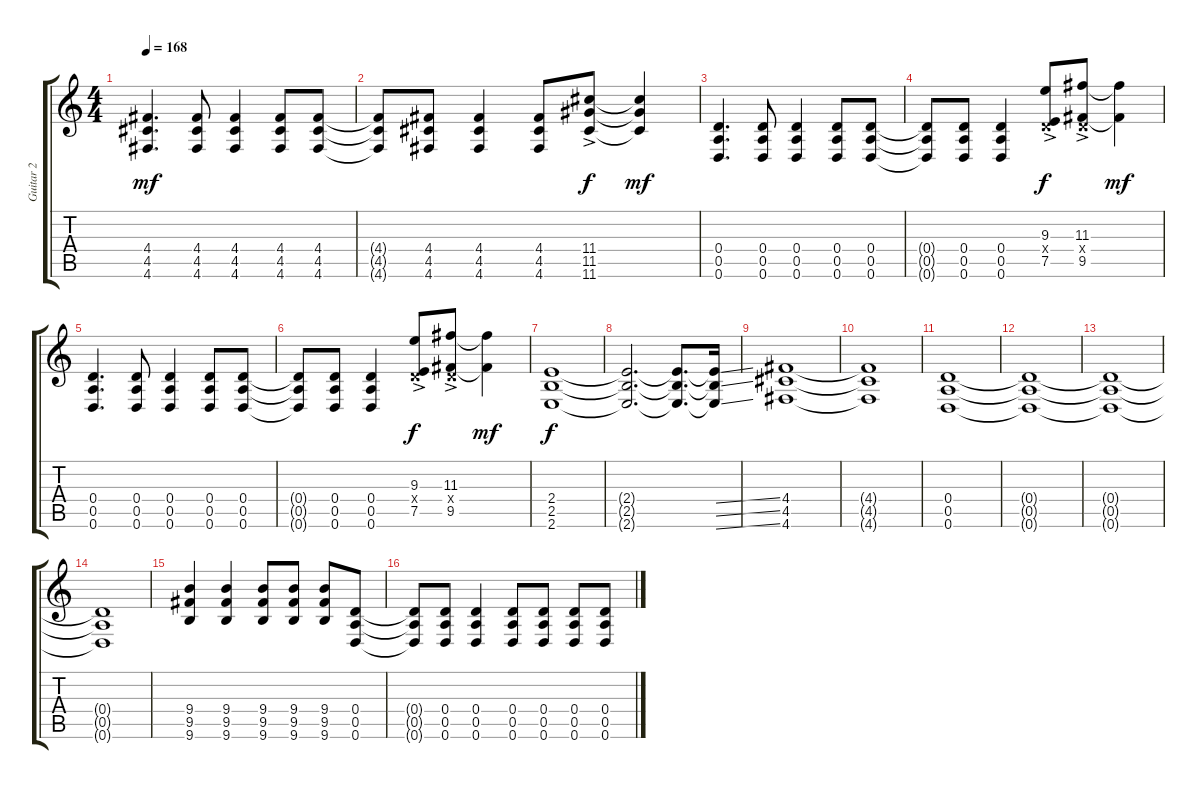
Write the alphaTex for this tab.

\track ("Guitar 2" "Guitar 2") {instrument overdrivenguitar}
\staff {score tabs}
\tuning (E4 B3 G3 D3 A2 D2) {hide}
\ts (4 4)
\tempo 168
\clef g2
\ks c
(4.4 4.5 4.6).4{d dy mf} (4.4 4.5 4.6).8 (4.4 4.5 4.6).4 (4.4 4.5 4.6).8 (4.4 4.5 4.6).8 |
(4.4{t} 4.5{t} 4.6{t}).8 (4.4 4.5 4.6).8 (4.4 4.5 4.6).4 (4.4 4.5 4.6).8 (11.4{ac} 11.5{ac} 11.6{ac}).8{dy f} (11.4{t} 11.5{t} 11.6{t}).4{dy mf} |
(0.4 0.5 0.6).4{d} (0.4 0.5 0.6).8 (0.4 0.5 0.6).4 (0.4 0.5 0.6).8 (0.4 0.5 0.6).8 |
(0.4{t} 0.5{t} 0.6{t}).8 (0.4 0.5 0.6).8 (0.4 0.5 0.6).4 (9.3{ac} 0.4{x} 7.5{ac}).8{dy f} (11.3{ac} 0.4{x} 9.5{ac}).8 (11.3{t} 9.5{t}).4{dy mf} |
(0.4 0.5 0.6).4{d} (0.4 0.5 0.6).8 (0.4 0.5 0.6).4 (0.4 0.5 0.6).8 (0.4 0.5 0.6).8 |
(0.4{t} 0.5{t} 0.6{t}).8 (0.4 0.5 0.6).8 (0.4 0.5 0.6).4 (9.3{ac} 0.4{x} 7.5{ac}).8{dy f} (11.3{ac} 0.4{x} 9.5{ac}).8 (11.3{t} 9.5{t}).4{dy mf} |
(2.4 2.5 2.6).1{dy f} |
(2.4{t} 2.5{t} 2.6{t}).2{d} (2.4{t} 2.5{t} 2.6{t}).8{d} (2.4{ss t} 2.5{ss t} 2.6{ss t}).16 |
(4.4 4.5 4.6).1 |
(4.4{t} 4.5{t} 4.6{t}).1 |
(0.4 0.5 0.6).1 |
(0.4{t} 0.5{t} 0.6{t}).1 |
(0.4{t} 0.5{t} 0.6{t}).1 |
(0.4{t} 0.5{t} 0.6{t}).1 |
(9.4 9.5 9.6).4{instrument overdrivenguitar} (9.4 9.5 9.6).4 (9.4 9.5 9.6).8 (9.4 9.5 9.6).8 (9.4 9.5 9.6).8 (0.4 0.5 0.6).8 |
(0.4{t} 0.5{t} 0.6{t}).8 (0.4 0.5 0.6).8 (0.4 0.5 0.6).4 (0.4 0.5 0.6).8 (0.4 0.5 0.6).8 (0.4 0.5 0.6).8 (0.4 0.5 0.6).8
